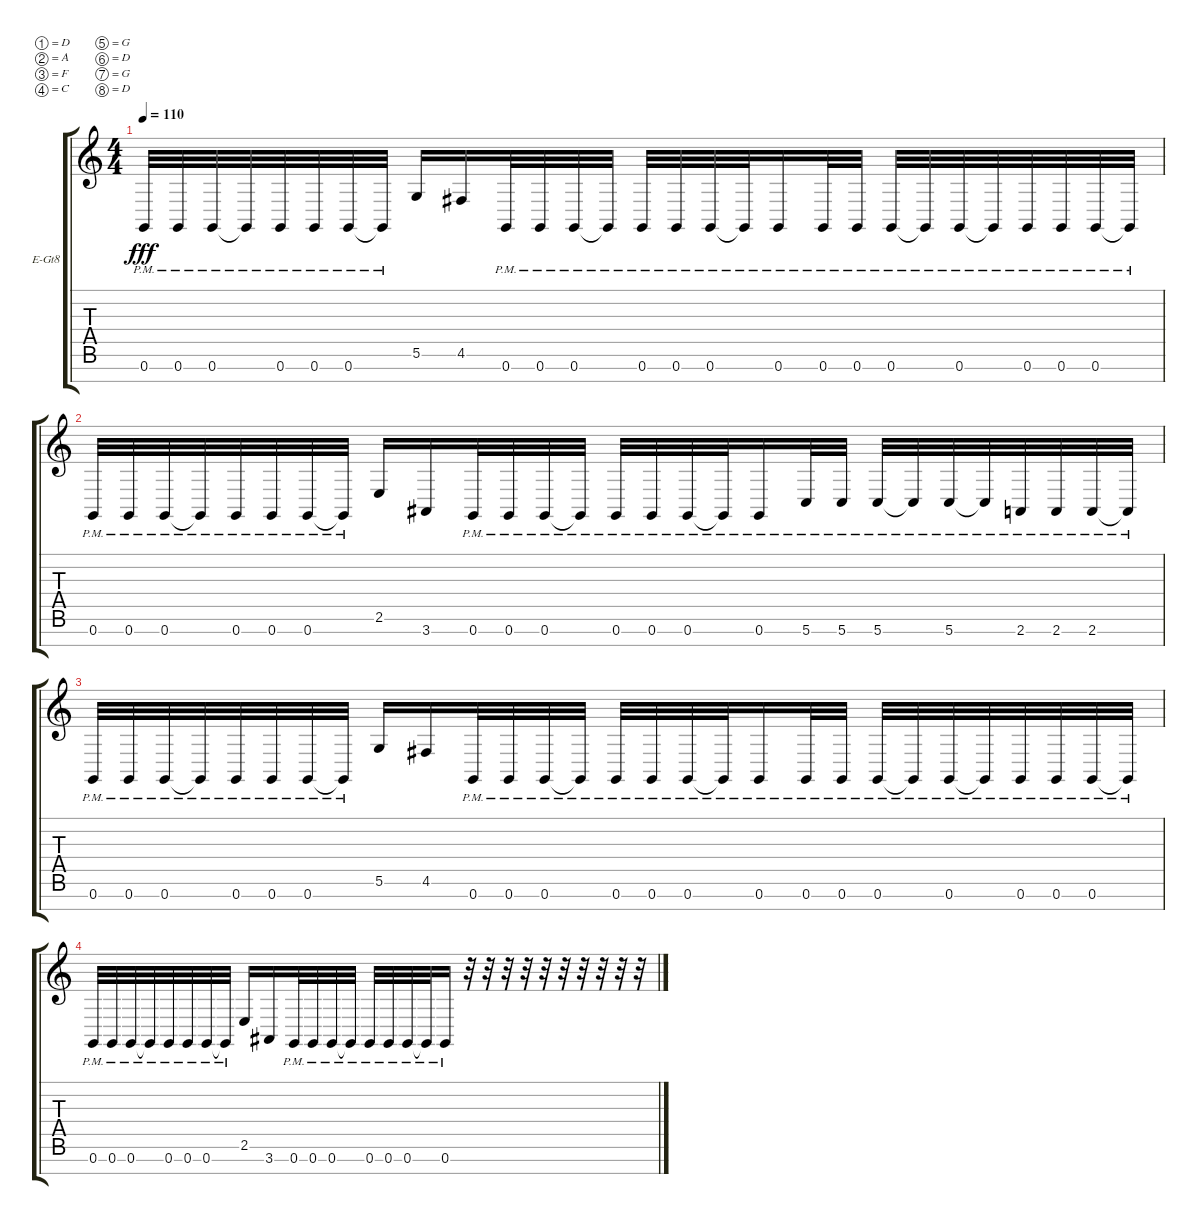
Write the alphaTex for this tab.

\bracketExtendMode groupsimilarinstruments
\firstSystemTrackNameOrientation horizontal
\otherSystemsTrackNameOrientation horizontal
\track ("Jae" "E-Gt8") {instrument distortionguitar}
\staff {score tabs}
\tuning (D4 A3 F3 C3 G2 D2 G1 D1)
\ts (4 4)
\tempo 110
\clef g2
\ks c
0.7{pm}.32{dy fff} 0.7{pm}.32 0.7{pm}.32 0.7{pm t}.32 0.7{pm}.32 0.7{pm}.32 0.7{pm}.32 0.7{pm t}.32 5.6.16 4.6.16 0.7{pm}.32 0.7{pm}.32 0.7{pm}.32 0.7{pm t}.32 0.7{pm}.32 0.7{pm}.32 0.7{pm}.32 0.7{pm t}.32 0.7{pm}.16 0.7{pm}.32 0.7{pm}.32 0.7{pm}.32 0.7{pm t}.32 0.7{pm}.32 0.7{pm t}.32 0.7{pm}.32 0.7{pm}.32 0.7{pm}.32 0.7{pm t}.32 |
0.7{pm}.32 0.7{pm}.32 0.7{pm}.32 0.7{pm t}.32 0.7{pm}.32 0.7{pm}.32 0.7{pm}.32 0.7{pm t}.32 2.6.16 3.7.16 0.7{pm}.32 0.7{pm}.32 0.7{pm}.32 0.7{pm t}.32 0.7{pm}.32 0.7{pm}.32 0.7{pm}.32 0.7{pm t}.32 0.7{pm}.16 5.7{pm}.32 5.7{pm}.32 5.7{pm}.32 5.7{pm t}.32 5.7{pm}.32 5.7{pm t}.32 2.7{pm}.32 2.7{pm}.32 2.7{pm}.32 2.7{pm t}.32 |
0.7{pm}.32 0.7{pm}.32 0.7{pm}.32 0.7{pm t}.32 0.7{pm}.32 0.7{pm}.32 0.7{pm}.32 0.7{pm t}.32 5.6.16 4.6.16 0.7{pm}.32 0.7{pm}.32 0.7{pm}.32 0.7{pm t}.32 0.7{pm}.32 0.7{pm}.32 0.7{pm}.32 0.7{pm t}.32 0.7{pm}.16 0.7{pm}.32 0.7{pm}.32 0.7{pm}.32 0.7{pm t}.32 0.7{pm}.32 0.7{pm t}.32 0.7{pm}.32 0.7{pm}.32 0.7{pm}.32 0.7{pm t}.32 |
0.7{pm}.32 0.7{pm}.32 0.7{pm}.32 0.7{pm t}.32 0.7{pm}.32 0.7{pm}.32 0.7{pm}.32 0.7{pm t}.32 2.6.16 3.7.16 0.7{pm}.32 0.7{pm}.32 0.7{pm}.32 0.7{pm t}.32 0.7{pm}.32 0.7{pm}.32 0.7{pm}.32 0.7{pm t}.32 0.7{pm}.16 r.32 r.32 r.32 r.32 r.32 r.32 r.32 r.32 r.32 r.32
